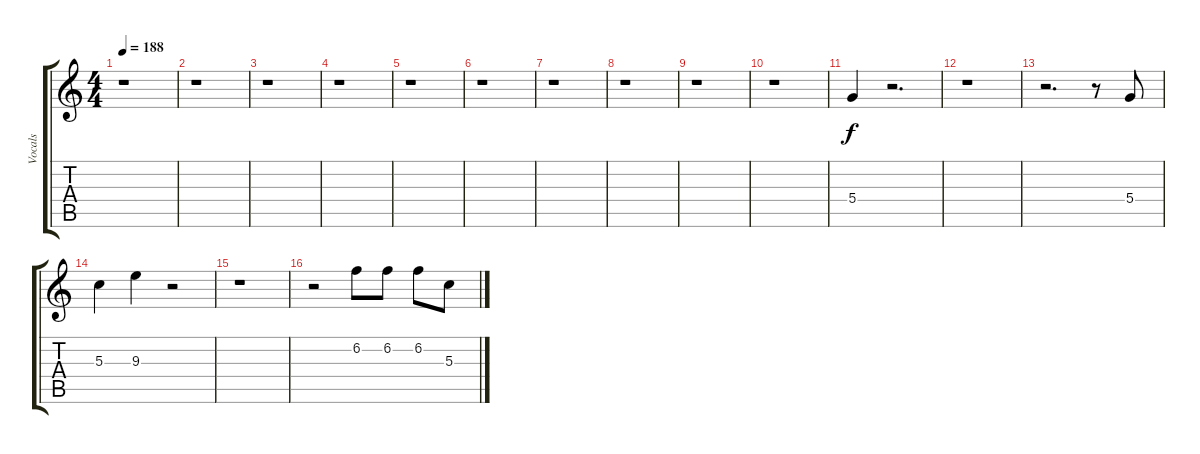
\track ("Vocals" "Vocals") {instrument distortionguitar}
\staff {score tabs}
\tuning (E4 B3 G3 D3 A2 E2) {hide}
\ts (4 4)
\tempo 188
\clef g2
\ks c
r.1{dy f} |
r.1 |
r.1 |
r.1 |
r.1 |
r.1 |
r.1 |
r.1 |
r.1 |
r.1 |
5.4.4 r.2{d} |
r.1 |
r.2{d} r.8 5.4.8 |
5.3.4 9.3.4 r.2 |
r.1 |
r.2 6.2.8 6.2.8 6.2.8 5.3.8
